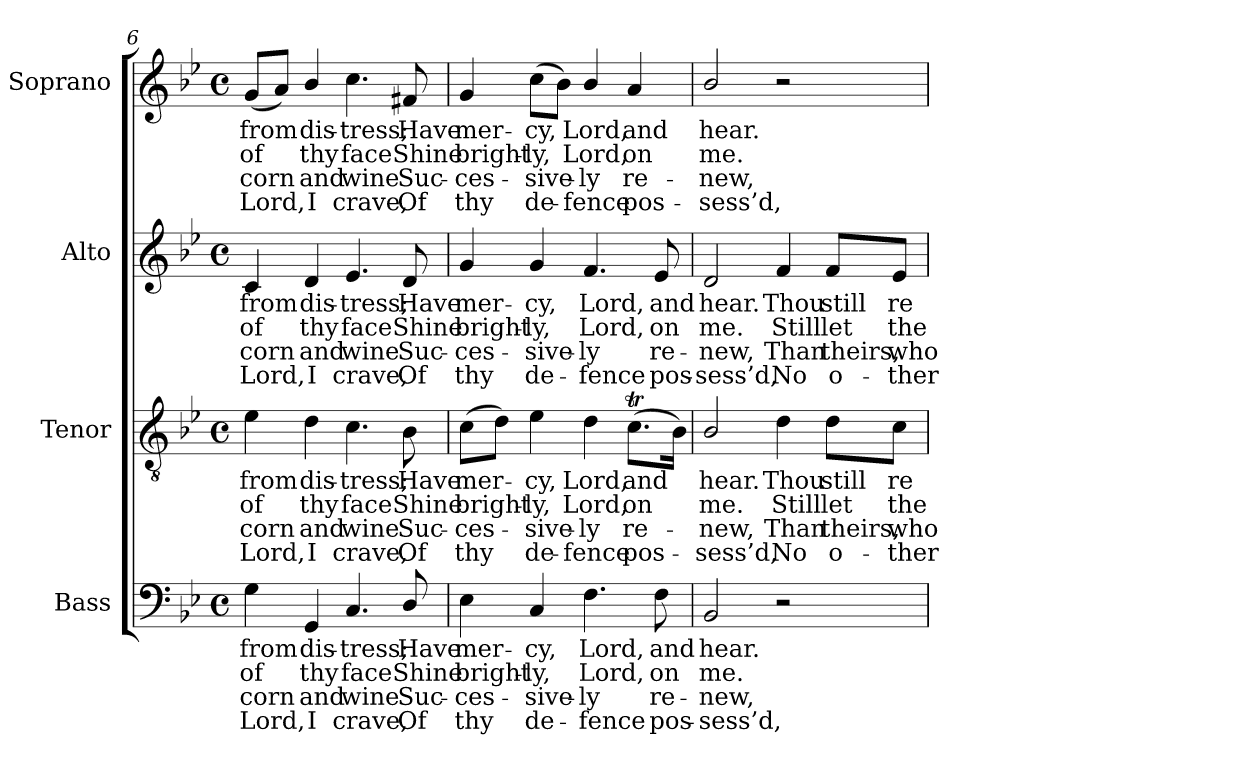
**kern	**text	**text	**text	**text	**kern	**text	**text	**text	**text	**kern	**text	**text	**text	**text	**kern	**text	**text	**text	**text
*part4	*part4	*part4	*part4	*part4	*part3	*part3	*part3	*part3	*part3	*part2	*part2	*part2	*part2	*part2	*part1	*part1	*part1	*part1	*part1
*staff4	*staff4	*staff4	*staff4	*staff4	*staff3	*staff3	*staff3	*staff3	*staff3	*staff2	*staff2	*staff2	*staff2	*staff2	*staff1	*staff1	*staff1	*staff1	*staff1
*I"Bass	*	*	*	*	*I"Tenor	*	*	*	*	*I"Alto	*	*	*	*	*I"Soprano	*	*	*	*
*I'B.	*	*	*	*	*I'T.	*	*	*	*	*I'A.	*	*	*	*	*I'S.	*	*	*	*
*clefF4	*	*	*	*	*clefGv2	*	*	*	*	*clefG2	*	*	*	*	*clefG2	*	*	*	*
*	*	*	*	*	*ITrd7c12	*	*	*	*	*	*	*	*	*	*	*	*	*	*
*k[b-e-]	*	*	*	*	*k[b-e-]	*	*	*	*	*k[b-e-]	*	*	*	*	*k[b-e-]	*	*	*	*
*g:	*	*	*	*	*g:	*	*	*	*	*g:	*	*	*	*	*g:	*	*	*	*
*M4/4	*	*	*	*	*M4/4	*	*	*	*	*M4/4	*	*	*	*	*M4/4	*	*	*	*
*met(c)	*	*	*	*	*met(c)	*	*	*	*	*met(c)	*	*	*	*	*met(c)	*	*	*	*
=6	=6	=6	=6	=6	=6	=6	=6	=6	=6	=6	=6	=6	=6	=6	=6	=6	=6	=6	=6
!	!LO:LY:b:color=#000000	!LO:LY:b:color=#000000	!LO:LY:b:color=#000000	!LO:LY:b:color=#000000	!	!	!	!	!	!	!	!	!	!	!	!	!	!	!
!	!	!	!	!	!	!LO:LY:b:color=#000000	!LO:LY:b:color=#000000	!LO:LY:b:color=#000000	!LO:LY:b:color=#000000	!	!	!	!	!	!	!	!	!	!
!	!	!	!	!	!	!	!	!	!	!	!LO:LY:b:color=#000000	!LO:LY:b:color=#000000	!LO:LY:b:color=#000000	!LO:LY:b:color=#000000	!	!	!	!	!
!	!	!	!	!	!	!	!	!	!	!	!	!	!	!	!	!LO:LY:b:color=#000000	!LO:LY:b:color=#000000	!LO:LY:b:color=#000000	!LO:LY:b:color=#000000
4Gi\	from	of	corn	Lord,	4E-i\	from	of	corn	Lord,	4ci/	from	of	corn	Lord,	(8gi/L	from	of	corn	Lord,
.	.	.	.	.	.	.	.	.	.	.	.	.	.	.	8ai/J)	.	.	.	.
!	!LO:LY:b:color=#000000	!LO:LY:b:color=#000000	!LO:LY:b:color=#000000	!LO:LY:b:color=#000000	!	!	!	!	!	!	!	!	!	!	!	!	!	!	!
!	!	!	!	!	!	!LO:LY:b:color=#000000	!LO:LY:b:color=#000000	!LO:LY:b:color=#000000	!LO:LY:b:color=#000000	!	!	!	!	!	!	!	!	!	!
!	!	!	!	!	!	!	!	!	!	!	!LO:LY:b:color=#000000	!LO:LY:b:color=#000000	!LO:LY:b:color=#000000	!LO:LY:b:color=#000000	!	!	!	!	!
!	!	!	!	!	!	!	!	!	!	!	!	!	!	!	!	!LO:LY:b:color=#000000	!LO:LY:b:color=#000000	!LO:LY:b:color=#000000	!LO:LY:b:color=#000000
4GGi/	dis-	thy	and	I	4Di\	dis-	thy	and	I	4di/	dis-	thy	and	I	4b-i/	dis-	thy	and	I
!	!LO:LY:b:color=#000000	!LO:LY:b:color=#000000	!LO:LY:b:color=#000000	!LO:LY:b:color=#000000	!	!	!	!	!	!	!	!	!	!	!	!	!	!	!
!	!	!	!	!	!	!LO:LY:b:color=#000000	!LO:LY:b:color=#000000	!LO:LY:b:color=#000000	!LO:LY:b:color=#000000	!	!	!	!	!	!	!	!	!	!
!	!	!	!	!	!	!	!	!	!	!	!LO:LY:b:color=#000000	!LO:LY:b:color=#000000	!LO:LY:b:color=#000000	!LO:LY:b:color=#000000	!	!	!	!	!
!	!	!	!	!	!	!	!	!	!	!	!	!	!	!	!	!LO:LY:b:color=#000000	!LO:LY:b:color=#000000	!LO:LY:b:color=#000000	!LO:LY:b:color=#000000
4.Ci/	-tress;	face	wine	crave,	4.Ci\	-tress;	face	wine	crave,	4.e-i/	-tress;	face	wine	crave,	4.cci\	-tress;	face	wine	crave,
!	!LO:LY:b:color=#000000	!LO:LY:b:color=#000000	!LO:LY:b:color=#000000	!LO:LY:b:color=#000000	!	!	!	!	!	!	!	!	!	!	!	!	!	!	!
!	!	!	!	!	!	!LO:LY:b:color=#000000	!LO:LY:b:color=#000000	!LO:LY:b:color=#000000	!LO:LY:b:color=#000000	!	!	!	!	!	!	!	!	!	!
!	!	!	!	!	!	!	!	!	!	!	!LO:LY:b:color=#000000	!LO:LY:b:color=#000000	!LO:LY:b:color=#000000	!LO:LY:b:color=#000000	!	!	!	!	!
!	!	!	!	!	!	!	!	!	!	!	!	!	!	!	!	!LO:LY:b:color=#000000	!LO:LY:b:color=#000000	!LO:LY:b:color=#000000	!LO:LY:b:color=#000000
8Di/	Have	Shine	Suc-	-Of	8BB-i\	Have	Shine	Suc-	-Of	8di/	Have	Shine	Suc-	-Of	8f#Xi/	Have	Shine	Suc-	-Of
=7	=7	=7	=7	=7	=7	=7	=7	=7	=7	=7	=7	=7	=7	=7	=7	=7	=7	=7	=7
!	!LO:LY:b:color=#000000	!LO:LY:b:color=#000000	!LO:LY:b:color=#000000	!LO:LY:b:color=#000000	!	!	!	!	!	!	!	!	!	!	!	!	!	!	!
!	!	!	!	!	!	!LO:LY:b:color=#000000	!LO:LY:b:color=#000000	!LO:LY:b:color=#000000	!LO:LY:b:color=#000000	!	!	!	!	!	!	!	!	!	!
!	!	!	!	!	!	!	!	!	!	!	!LO:LY:b:color=#000000	!LO:LY:b:color=#000000	!LO:LY:b:color=#000000	!LO:LY:b:color=#000000	!	!	!	!	!
!	!	!	!	!	!	!	!	!	!	!	!	!	!	!	!	!LO:LY:b:color=#000000	!LO:LY:b:color=#000000	!LO:LY:b:color=#000000	!LO:LY:b:color=#000000
4E-i\	mer-	bright-	ces-	-thy	(8Ci\L	mer-	bright-	ces-	-thy	4gi/	mer-	bright-	ces-	-thy	4gi/	mer-	bright-	ces-	-thy
.	.	.	.	.	8Di\J)	.	.	.	.	.	.	.	.	.	.	.	.	.	.
!	!LO:LY:b:color=#000000	!LO:LY:b:color=#000000	!LO:LY:b:color=#000000	!LO:LY:b:color=#000000	!	!	!	!	!	!	!	!	!	!	!	!	!	!	!
!	!	!	!	!	!	!LO:LY:b:color=#000000	!LO:LY:b:color=#000000	!LO:LY:b:color=#000000	!LO:LY:b:color=#000000	!	!	!	!	!	!	!	!	!	!
!	!	!	!	!	!	!	!	!	!	!	!LO:LY:b:color=#000000	!LO:LY:b:color=#000000	!LO:LY:b:color=#000000	!LO:LY:b:color=#000000	!	!	!	!	!
!	!	!	!	!	!	!	!	!	!	!	!	!	!	!	!	!LO:LY:b:color=#000000	!LO:LY:b:color=#000000	!LO:LY:b:color=#000000	!LO:LY:b:color=#000000
4Ci/	-cy,	-ly,	sive-	-de-	4E-i\	-cy,	-ly,	sive-	-de-	4gi/	-cy,	-ly,	sive-	-de-	(8cci\L	-cy,	-ly,	sive-	-de-
.	.	.	.	.	.	.	.	.	.	.	.	.	.	.	8b-i\J)	.	.	.	.
!	!LO:LY:b:color=#000000	!LO:LY:b:color=#000000	!LO:LY:b:color=#000000	!LO:LY:b:color=#000000	!	!	!	!	!	!	!	!	!	!	!	!	!	!	!
!	!	!	!	!	!	!LO:LY:b:color=#000000	!LO:LY:b:color=#000000	!LO:LY:b:color=#000000	!LO:LY:b:color=#000000	!	!	!	!	!	!	!	!	!	!
!	!	!	!	!	!	!	!	!	!	!	!LO:LY:b:color=#000000	!LO:LY:b:color=#000000	!LO:LY:b:color=#000000	!LO:LY:b:color=#000000	!	!	!	!	!
!	!	!	!	!	!	!	!	!	!	!	!	!	!	!	!	!LO:LY:b:color=#000000	!LO:LY:b:color=#000000	!LO:LY:b:color=#000000	!LO:LY:b:color=#000000
4.Fi\	Lord,	Lord,	-ly	fence	4Di\	Lord,	Lord,	-ly	fence	4.fi/	Lord,	Lord,	-ly	fence	4b-i/	Lord,	Lord,	-ly	fence
!	!	!	!	!	!	!LO:LY:b:color=#000000	!LO:LY:b:color=#000000	!LO:LY:b:color=#000000	!LO:LY:b:color=#000000	!	!	!	!	!	!	!	!	!	!
!	!	!	!	!	!	!	!	!	!	!	!	!	!	!	!	!LO:LY:b:color=#000000	!LO:LY:b:color=#000000	!LO:LY:b:color=#000000	!LO:LY:b:color=#000000
.	.	.	.	.	(8.CTi\L	and	on	re-	-pos-	.	.	.	.	.	4ai/	and	on	re-	-pos-
!	!LO:LY:b:color=#000000	!LO:LY:b:color=#000000	!LO:LY:b:color=#000000	!LO:LY:b:color=#000000	!	!	!	!	!	!	!	!	!	!	!	!	!	!	!
!	!	!	!	!	!	!	!	!	!	!	!LO:LY:b:color=#000000	!LO:LY:b:color=#000000	!LO:LY:b:color=#000000	!LO:LY:b:color=#000000	!	!	!	!	!
8Fi\	and	on	re-	-pos-	.	.	.	.	.	8e-i/	and	on	re-	-pos-	.	.	.	.	.
.	.	.	.	.	16BB-i\Jk)	.	.	.	.	.	.	.	.	.	.	.	.	.	.
=8	=8	=8	=8	=8	=8	=8	=8	=8	=8	=8	=8	=8	=8	=8	=8	=8	=8	=8	=8
!	!LO:LY:b:color=#000000	!LO:LY:b:color=#000000	!LO:LY:b:color=#000000	!LO:LY:b:color=#000000	!	!	!	!	!	!	!	!	!	!	!	!	!	!	!
!	!	!	!	!	!	!LO:LY:b:color=#000000	!LO:LY:b:color=#000000	!LO:LY:b:color=#000000	!LO:LY:b:color=#000000	!	!	!	!	!	!	!	!	!	!
!	!	!	!	!	!	!	!	!	!	!	!LO:LY:b:color=#000000	!LO:LY:b:color=#000000	!LO:LY:b:color=#000000	!LO:LY:b:color=#000000	!	!	!	!	!
!	!	!	!	!	!	!	!	!	!	!	!	!	!	!	!	!LO:LY:b:color=#000000	!LO:LY:b:color=#000000	!LO:LY:b:color=#000000	!LO:LY:b:color=#000000
2BB-i/	hear.	me.	-new,	sess’d,	2BB-i/	hear.	me.	-new,	sess’d,	2di/	hear.	me.	-new,	sess’d,	2b-i/	hear.	me.	-new,	sess’d,
!	!	!	!	!	!	!LO:LY:b:color=#000000	!LO:LY:b:color=#000000	!LO:LY:b:color=#000000	!LO:LY:b:color=#000000	!	!	!	!	!	!	!	!	!	!
!	!	!	!	!	!	!	!	!	!	!	!LO:LY:b:color=#000000	!LO:LY:b:color=#000000	!LO:LY:b:color=#000000	!LO:LY:b:color=#000000	!	!	!	!	!
2r	.	.	.	.	4Di\	Thou	Still	Than	No	4fi/	Thou	Still	Than	No	2r	.	.	.	.
!	!	!	!	!	!	!LO:LY:b:color=#000000	!LO:LY:b:color=#000000	!LO:LY:b:color=#000000	!LO:LY:b:color=#000000	!	!	!	!	!	!	!	!	!	!
!	!	!	!	!	!	!	!	!	!	!	!LO:LY:b:color=#000000	!LO:LY:b:color=#000000	!LO:LY:b:color=#000000	!LO:LY:b:color=#000000	!	!	!	!	!
.	.	.	.	.	8Di\L	still	let	theirs,	o-	8fi/L	still	let	theirs,	o-	.	.	.	.	.
!	!	!	!	!	!	!LO:LY:b:color=#000000	!LO:LY:b:color=#000000	!LO:LY:b:color=#000000	!LO:LY:b:color=#000000	!	!	!	!	!	!	!	!	!	!
!	!	!	!	!	!	!	!	!	!	!	!LO:LY:b:color=#000000	!LO:LY:b:color=#000000	!LO:LY:b:color=#000000	!LO:LY:b:color=#000000	!	!	!	!	!
.	.	.	.	.	8Ci\J	re-	the	-who	ther	8e-i/J	re-	the	-who	ther	.	.	.	.	.
=	=	=	=	=	=	=	=	=	=	=	=	=	=	=	=	=	=	=	=
*-	*-	*-	*-	*-	*-	*-	*-	*-	*-	*-	*-	*-	*-	*-	*-	*-	*-	*-	*-
